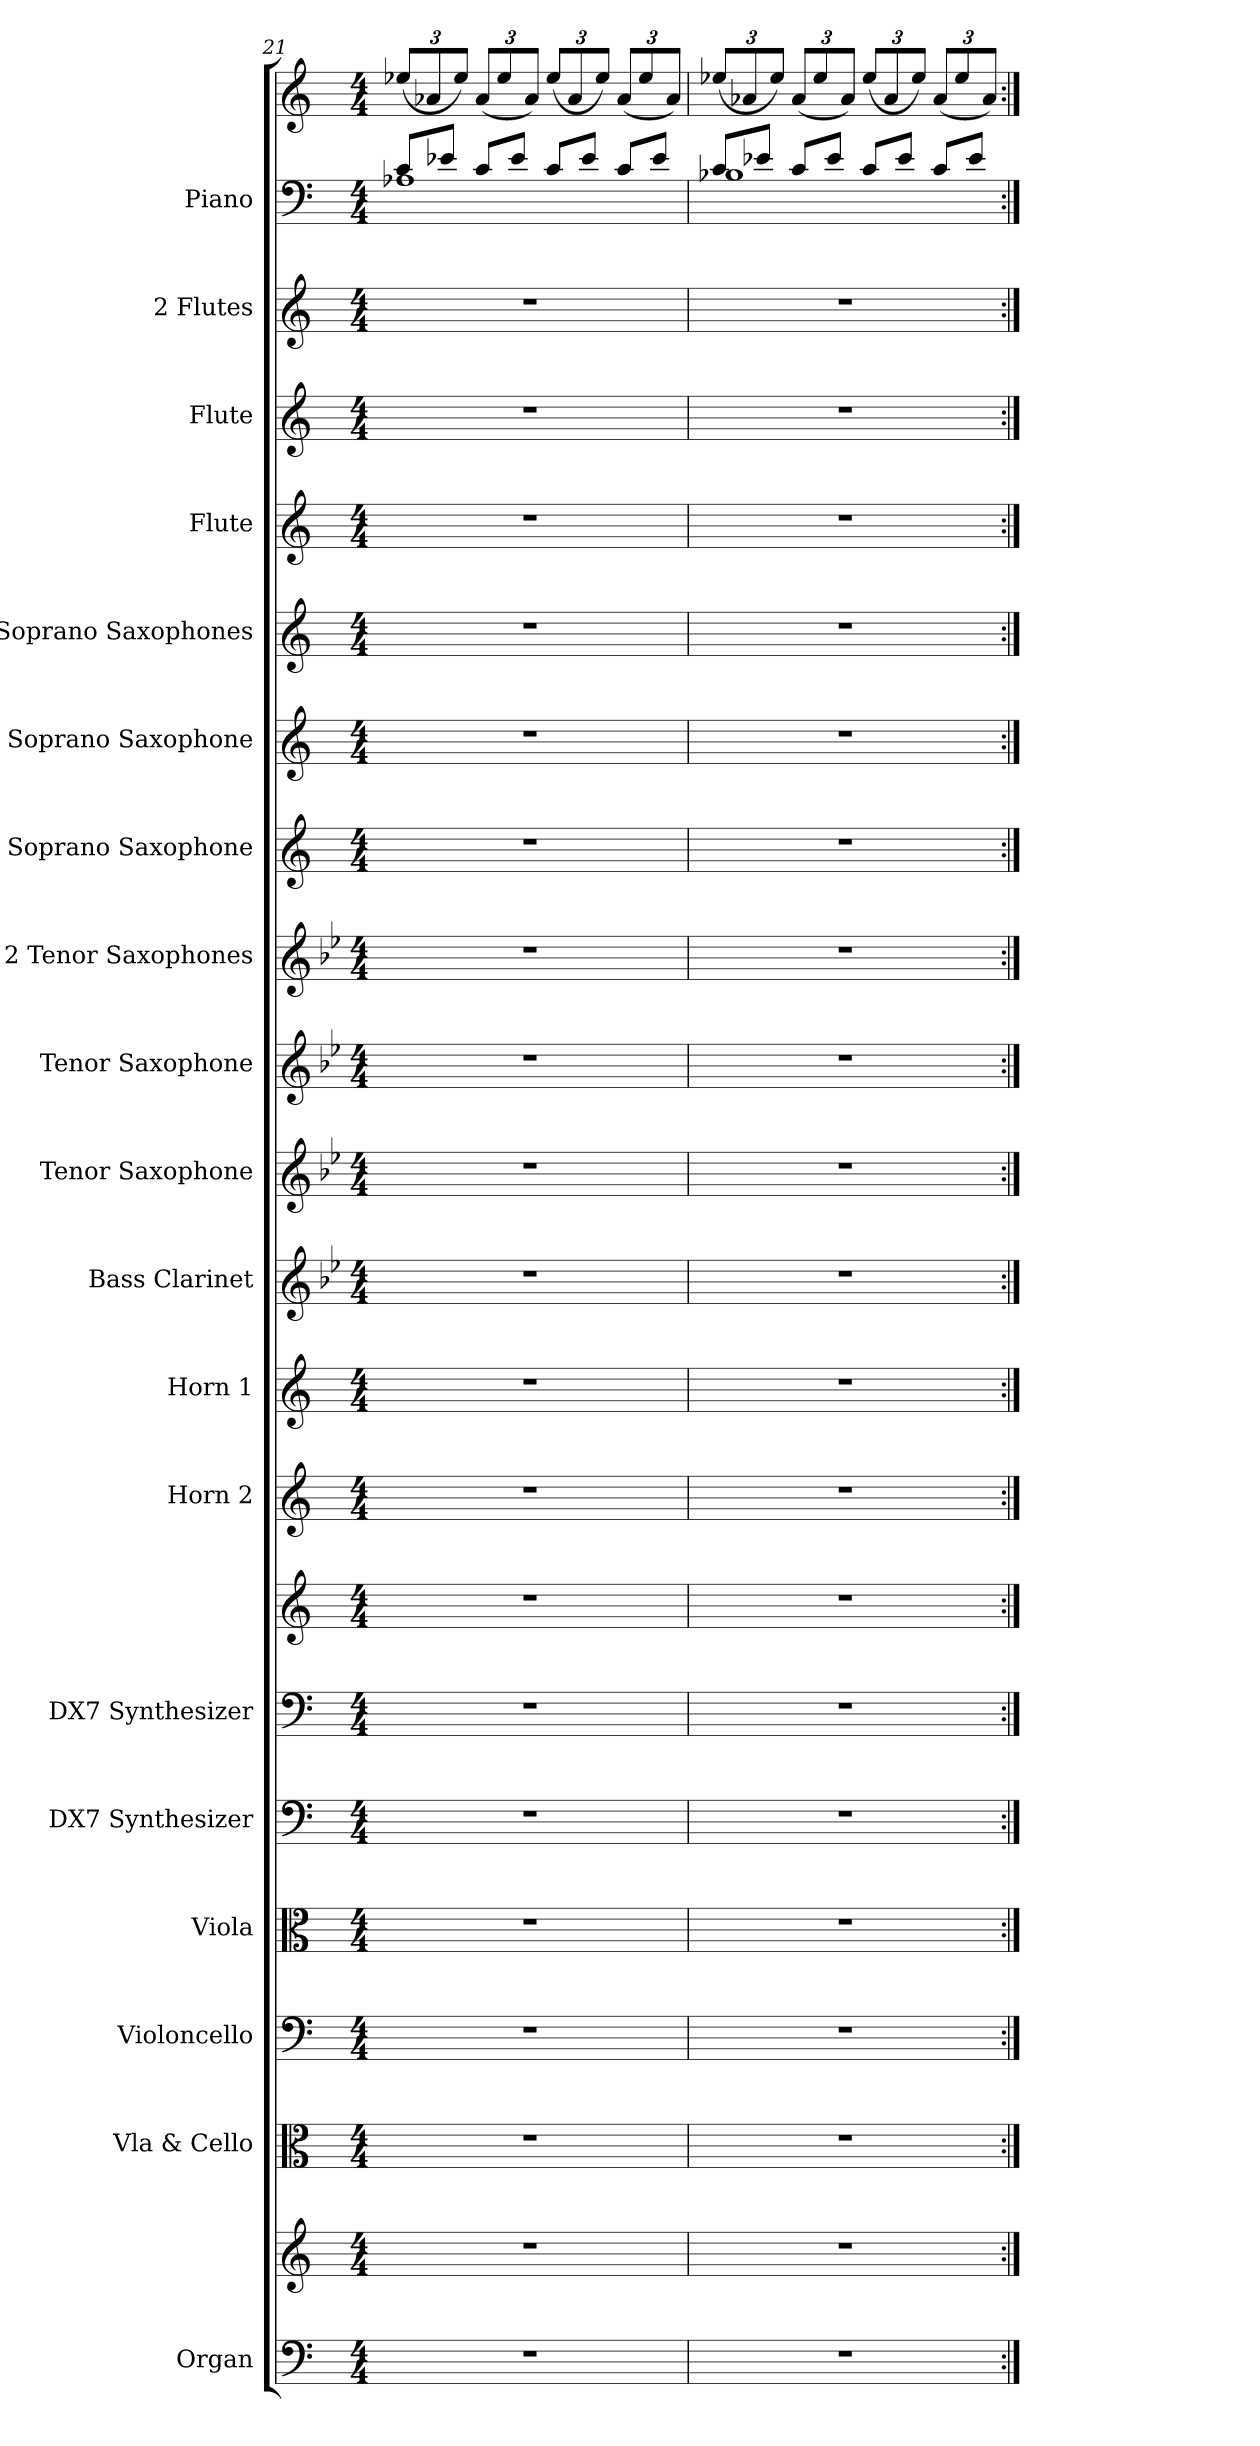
**kern	**kern	**kern	**kern	**kern	**kern	**kern	**kern	**kern	**kern	**kern	**kern	**kern	**kern	**kern	**kern	**kern	**kern	**kern	**kern	**kern	**kern
*part19	*part19	*part18	*part17	*part16	*part15	*part14	*part14	*part13	*part12	*part11	*part10	*part9	*part8	*part7	*part6	*part5	*part4	*part3	*part2	*part1	*part1
*staff22	*staff21	*staff20	*staff19	*staff18	*staff17	*staff16	*staff15	*staff14	*staff13	*staff12	*staff11	*staff10	*staff9	*staff8	*staff7	*staff6	*staff5	*staff4	*staff3	*staff2	*staff1
*I"Organ	*	*I"Vla &amp; Cello	*I"Violoncello	*I"Viola	*I"DX7 Synthesizer	*I"DX7 Synthesizer	*	*I"Horn 2	*I"Horn 1	*I"Bass Clarinet	*I"Tenor Saxophone	*I"Tenor Saxophone	*I"2 Tenor Saxophones	*I"Soprano Saxophone	*I"Soprano Saxophone	*I"2 Soprano Saxophones	*I"Flute	*I"Flute	*I"2 Flutes	*I"Piano	*
*I'Org.	*	*I'Vla &amp; Cello	*I'Cello	*I'Vla	*I'DX7	*I'DX7	*	*I'Hn 2	*I'Hn 1	*I'B. Cl.	*I'Tenor 2	*I'Tenor 1	*I'2 Tenors	*I'Sop 2	*I'Sop 1	*I'2 Sops	*I'Fl 2	*I'Fl 1	*I'2 Fls	*I'Pno.	*
*clefF4	*clefG2	*clefC3	*clefF4	*clefC3	*clefF4	*clefF4	*clefG2	*clefG2	*clefG2	*clefG2	*clefG2	*clefG2	*clefG2	*clefG2	*clefG2	*clefG2	*clefG2	*clefG2	*clefG2	*clefF4	*clefG2
*	*	*	*	*	*	*	*	*ITrd4c7	*ITrd4c7	*ITrd8c14	*ITrd8c14	*ITrd8c14	*ITrd8c14	*ITrd1c2	*ITrd1c2	*ITrd1c2	*	*	*	*	*
*k[]	*k[]	*k[]	*k[]	*k[]	*k[]	*k[]	*k[]	*k[b-]	*k[b-]	*k[b-e-]	*k[b-e-]	*k[b-e-]	*k[b-e-]	*k[b-e-]	*k[b-e-]	*k[b-e-]	*k[]	*k[]	*k[]	*k[]	*k[]
*M4/4	*M4/4	*M4/4	*M4/4	*M4/4	*M4/4	*M4/4	*M4/4	*M4/4	*M4/4	*M4/4	*M4/4	*M4/4	*M4/4	*M4/4	*M4/4	*M4/4	*M4/4	*M4/4	*M4/4	*M4/4	*M4/4
=21	=21	=21	=21	=21	=21	=21	=21	=21	=21	=21	=21	=21	=21	=21	=21	=21	=21	=21	=21	=21	=21
*	*	*	*	*	*	*	*	*	*	*	*	*	*	*	*	*	*	*	*	*^	*
*	*	*	*	*	*	*	*	*	*	*	*	*	*	*	*	*	*	*	*	*	*	*Xbrackettup
1r	1r	1r	1r	1r	1r	1r	1r	1r	1r	1r	1r	1r	1r	1r	1r	1r	1r	1r	1r	8c/L	1A-X	(<12ee-X/L
.	.	.	.	.	.	.	.	.	.	.	.	.	.	.	.	.	.	.	.	.	.	12a-X/
.	.	.	.	.	.	.	.	.	.	.	.	.	.	.	.	.	.	.	.	8e-X/J	.	.
.	.	.	.	.	.	.	.	.	.	.	.	.	.	.	.	.	.	.	.	.	.	12ee-/J)
.	.	.	.	.	.	.	.	.	.	.	.	.	.	.	.	.	.	.	.	8c/L	.	(<12a-/L
.	.	.	.	.	.	.	.	.	.	.	.	.	.	.	.	.	.	.	.	.	.	12ee-/
.	.	.	.	.	.	.	.	.	.	.	.	.	.	.	.	.	.	.	.	8e-/J	.	.
.	.	.	.	.	.	.	.	.	.	.	.	.	.	.	.	.	.	.	.	.	.	12a-/J)
.	.	.	.	.	.	.	.	.	.	.	.	.	.	.	.	.	.	.	.	8c/L	.	(<12ee-/L
.	.	.	.	.	.	.	.	.	.	.	.	.	.	.	.	.	.	.	.	.	.	12a-/
.	.	.	.	.	.	.	.	.	.	.	.	.	.	.	.	.	.	.	.	8e-/J	.	.
.	.	.	.	.	.	.	.	.	.	.	.	.	.	.	.	.	.	.	.	.	.	12ee-/J)
.	.	.	.	.	.	.	.	.	.	.	.	.	.	.	.	.	.	.	.	8c/L	.	(<12a-/L
.	.	.	.	.	.	.	.	.	.	.	.	.	.	.	.	.	.	.	.	.	.	12ee-/
.	.	.	.	.	.	.	.	.	.	.	.	.	.	.	.	.	.	.	.	8e-/J	.	.
.	.	.	.	.	.	.	.	.	.	.	.	.	.	.	.	.	.	.	.	.	.	12a-/J)
!!LO:PB:g=z
=22	=22	=22	=22	=22	=22	=22	=22	=22	=22	=22	=22	=22	=22	=22	=22	=22	=22	=22	=22	=22	=22	=22
1r	1r	1r	1r	1r	1r	1r	1r	1r	1r	1r	1r	1r	1r	1r	1r	1r	1r	1r	1r	8c/L	1B-X	(<12ee-X/L
.	.	.	.	.	.	.	.	.	.	.	.	.	.	.	.	.	.	.	.	.	.	12a-X/
.	.	.	.	.	.	.	.	.	.	.	.	.	.	.	.	.	.	.	.	8e-X/J	.	.
.	.	.	.	.	.	.	.	.	.	.	.	.	.	.	.	.	.	.	.	.	.	12ee-/J)
.	.	.	.	.	.	.	.	.	.	.	.	.	.	.	.	.	.	.	.	8c/L	.	(<12a-/L
.	.	.	.	.	.	.	.	.	.	.	.	.	.	.	.	.	.	.	.	.	.	12ee-/
.	.	.	.	.	.	.	.	.	.	.	.	.	.	.	.	.	.	.	.	8e-/J	.	.
.	.	.	.	.	.	.	.	.	.	.	.	.	.	.	.	.	.	.	.	.	.	12a-/J)
.	.	.	.	.	.	.	.	.	.	.	.	.	.	.	.	.	.	.	.	8c/L	.	(<12ee-/L
.	.	.	.	.	.	.	.	.	.	.	.	.	.	.	.	.	.	.	.	.	.	12a-/
.	.	.	.	.	.	.	.	.	.	.	.	.	.	.	.	.	.	.	.	8e-/J	.	.
.	.	.	.	.	.	.	.	.	.	.	.	.	.	.	.	.	.	.	.	.	.	12ee-/J)
.	.	.	.	.	.	.	.	.	.	.	.	.	.	.	.	.	.	.	.	8c/L	.	(<12a-/L
.	.	.	.	.	.	.	.	.	.	.	.	.	.	.	.	.	.	.	.	.	.	12ee-/
.	.	.	.	.	.	.	.	.	.	.	.	.	.	.	.	.	.	.	.	8e-/J	.	.
.	.	.	.	.	.	.	.	.	.	.	.	.	.	.	.	.	.	.	.	.	.	12a-/J)
*	*	*	*	*	*	*	*	*	*	*	*	*	*	*	*	*	*	*	*	*v	*v	*
=:|!	=:|!	=:|!	=:|!	=:|!	=:|!	=:|!	=:|!	=:|!	=:|!	=:|!	=:|!	=:|!	=:|!	=:|!	=:|!	=:|!	=:|!	=:|!	=:|!	=:|!	=:|!
*-	*-	*-	*-	*-	*-	*-	*-	*-	*-	*-	*-	*-	*-	*-	*-	*-	*-	*-	*-	*-	*-
